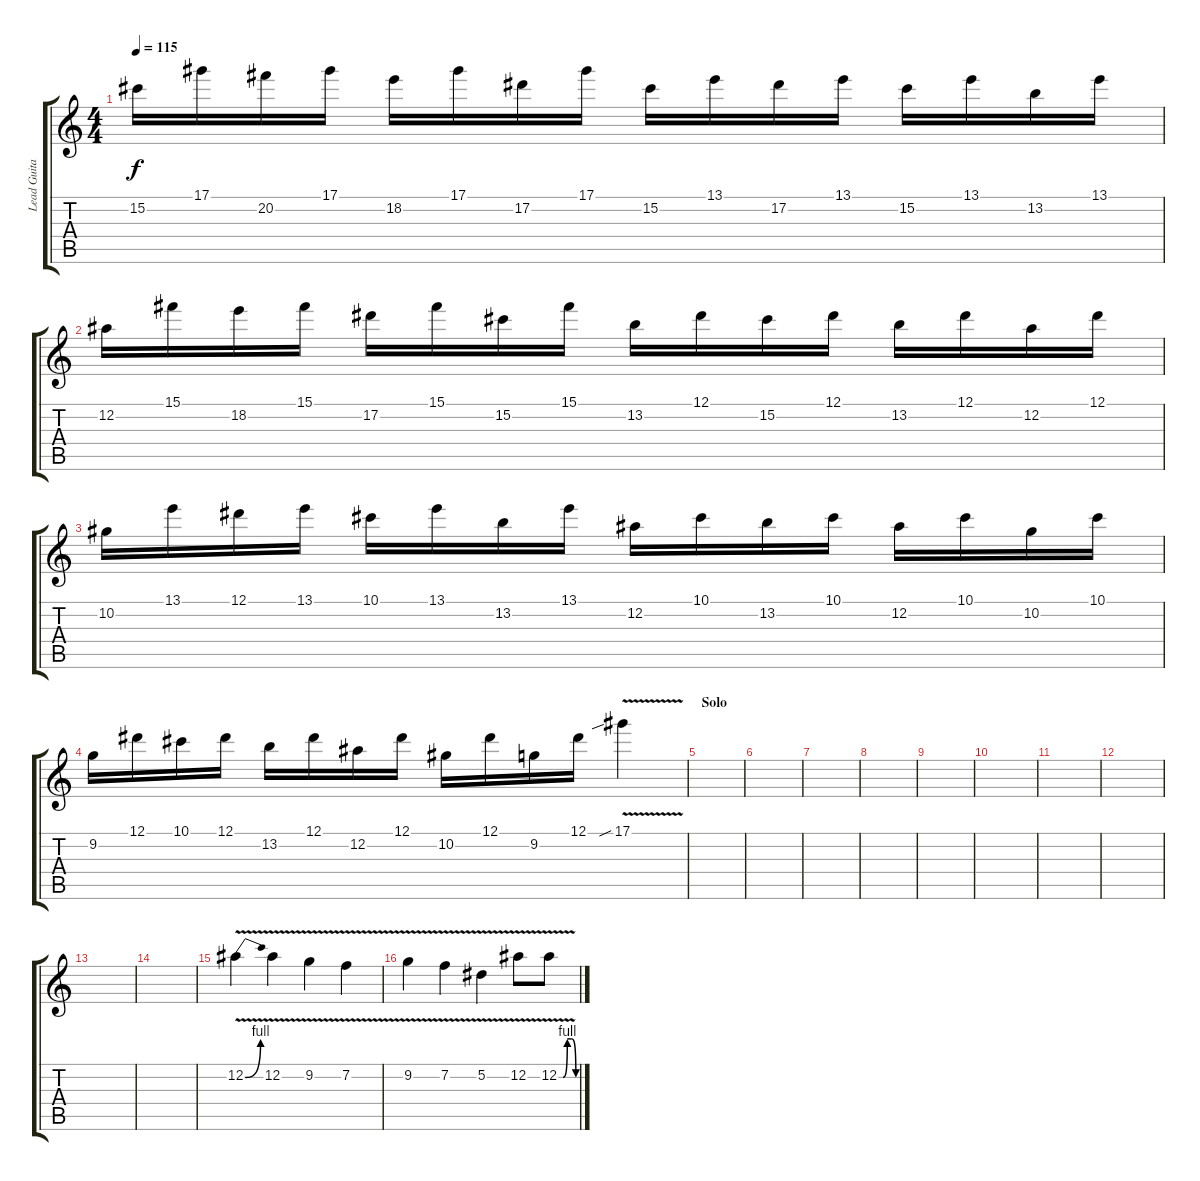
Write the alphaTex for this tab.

\track ("Lead Guitar" "Lead Guita") {instrument overdrivenguitar}
\staff {score tabs}
\tuning (Eb4 Bb3 Gb3 Db3 Ab2 Eb2) {hide}
\ts (4 4)
\tempo 115
\clef g2
\ks c
15.2.16{dy f} 17.1.16 20.2.16 17.1.16 18.2.16 17.1.16 17.2.16 17.1.16 15.2.16 13.1.16 17.2.16 13.1.16 15.2.16 13.1.16 13.2.16 13.1.16 |
12.2.16 15.1.16 18.2.16 15.1.16 17.2.16 15.1.16 15.2.16 15.1.16 13.2.16 12.1.16 15.2.16 12.1.16 13.2.16 12.1.16 12.2.16 12.1.16 |
10.2.16 13.1.16 12.1.16 13.1.16 10.1.16 13.1.16 13.2.16 13.1.16 12.2.16 10.1.16 13.2.16 10.1.16 12.2.16 10.1.16 10.2.16 10.1.16 |
9.2.16 12.1.16 10.1.16 12.1.16 13.2.16 12.1.16 12.2.16 12.1.16 10.2.16 12.1.16 9.2.16 12.1.16 17.1{v sib}.4 |
\section ("" "Solo")
|
|
|
|
|
|
|
|
|
|
12.2{be (bend 0 0 60 4) v}.4{volume 13} 12.2{v}.4 9.2{v}.4 7.2{v}.4 |
9.2{v}.4{volume 13} 7.2{v}.4 5.2{v}.4 12.2{v}.8 12.2{be (custom 0 0 15 0 30 4 45 4 60 0) v}.8
